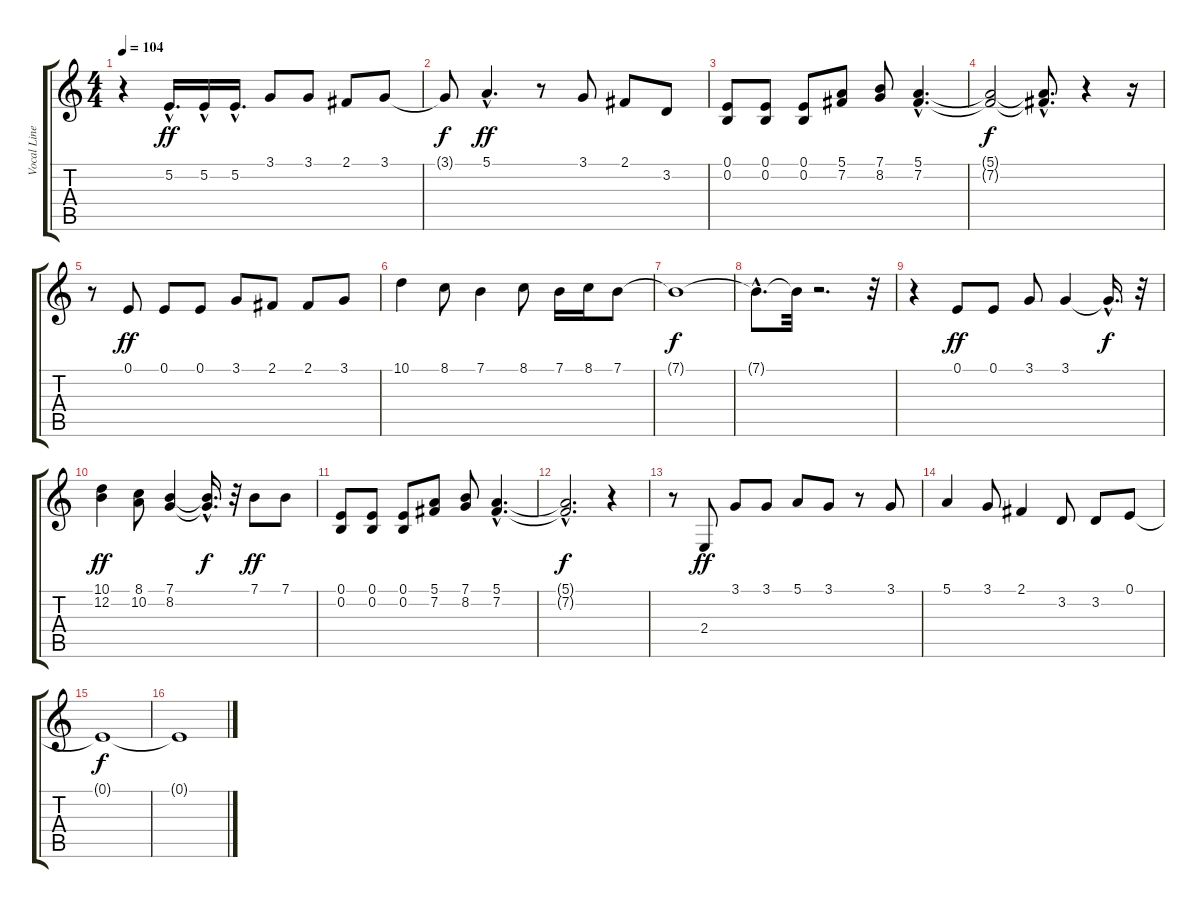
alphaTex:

\track ("Vocal Line" "Vocal Line") {instrument lead8bassandlead}
\staff {score tabs}
\tuning (E4 B3 G3 D3 A2 E2) {hide}
\ts (4 4)
\tempo 104
\clef g2
\ks c
r.4{dy ff} 5.2{hac}.16{d} 5.2{hac}.16 5.2{hac}.16{d} 3.1.8 3.1.8 2.1.8 3.1.8 |
3.1{t}.8{dy f} 5.1{hac}.4{d dy ff} r.8 3.1.8 2.1.8 3.2.8 |
(0.1 0.2).8 (0.1 0.2).8 (0.1 0.2).8 (5.1 7.2).8 (7.1 8.2).8 (5.1{hac} 7.2{hac}).4{d} |
(5.1{t} 7.2{t}).2{dy f} (5.1{hac t} 7.2{hac t}).8{d} r.4 r.16 |
r.8 0.1.8{dy ff} 0.1.8 0.1.8 3.1.8 2.1.8 2.1.8 3.1.8 |
10.1.4 8.1.8 7.1.4 8.1.8 7.1.16 8.1.16 7.1.8 |
7.1{t}.1{dy f} |
7.1{hac t}.8{d} 7.1{t}.32 r.2{d} r.32 |
r.4 0.1.8{dy ff} 0.1.8 3.1.8 3.1.4 3.1{hac t}.16{d dy f} r.32 |
(10.1 12.2).4{dy ff} (8.1 10.2).8 (7.1 8.2).4 (7.1{hac t} 8.2{hac t}).16{d dy f} r.32 7.1.8{dy ff} 7.1.8 |
(0.1 0.2).8 (0.1 0.2).8 (0.1 0.2).8 (5.1 7.2).8 (7.1 8.2).8 (5.1{hac} 7.2{hac}).4{d} |
(5.1{hac t} 7.2{hac t}).2{d dy f} r.4 |
r.8 2.4.8{dy ff} 3.1.8 3.1.8 5.1.8 3.1.8 r.8 3.1.8 |
5.1.4 3.1.8 2.1.4 3.2.8 3.2.8 0.1.8 |
0.1{t}.1{dy f} |
0.1{t}.1
